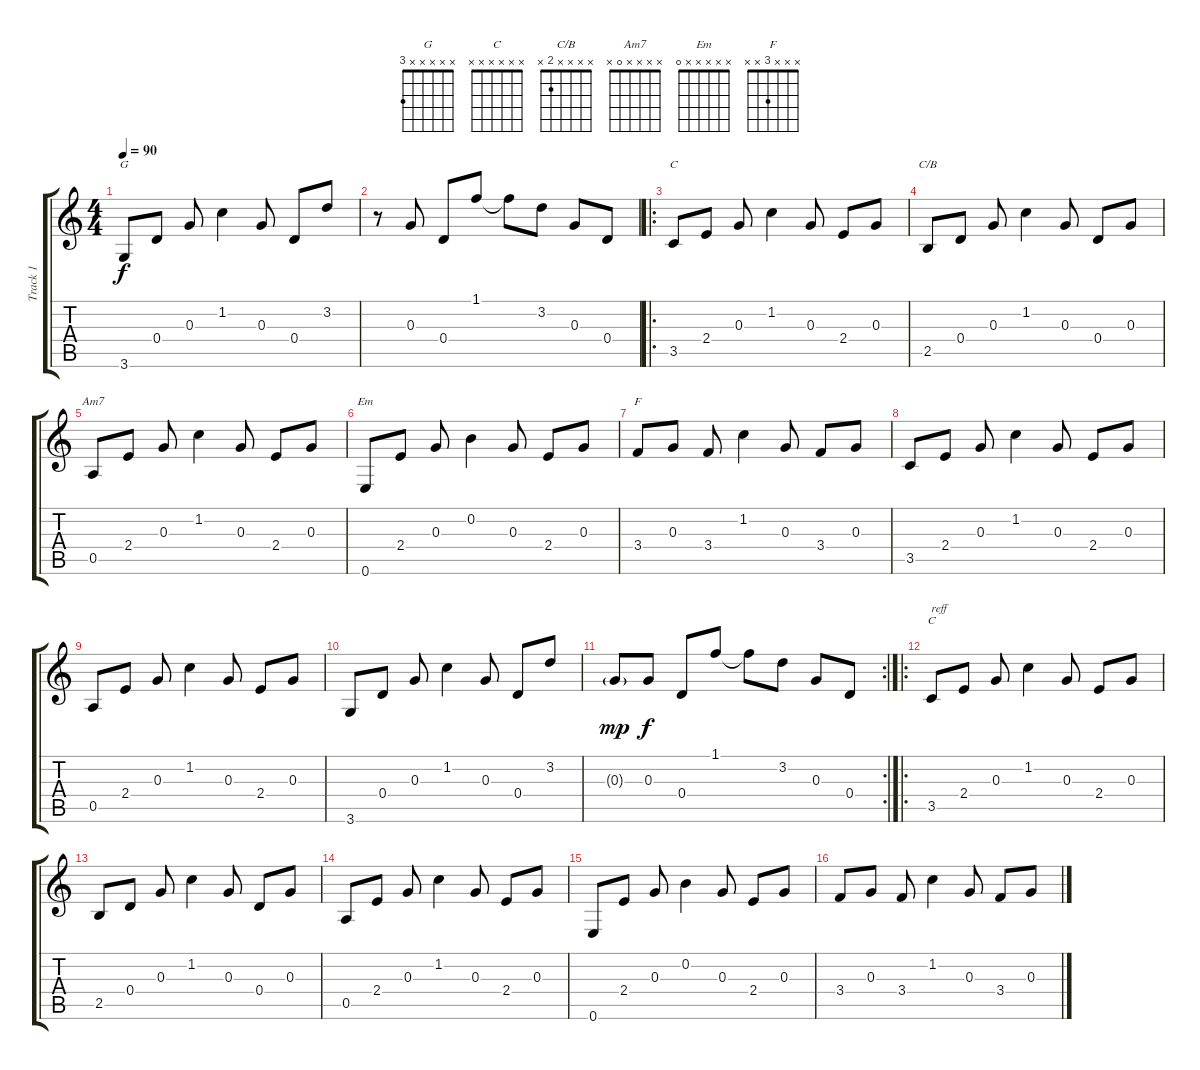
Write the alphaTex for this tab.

\track ("Track 1" "Track 1") {instrument acousticguitarsteel}
\staff {score tabs}
\tuning (E4 B3 G3 D3 A2 E2) {hide}
\chord ("G" x x x x x 3)
\chord ("C" x x x x 3 x)
\chord ("C/B" x x x x 2 x)
\chord ("Am7" x x x x 0 x)
\chord ("Em" x x x x x 0)
\chord ("F" x x x 3 x x)
\chord ("C" x x x x x x)
\ts (4 4)
\tempo 90
\clef g2
\ks c
3.6.8{ch "G" dy f} 0.4.8 0.3.8 1.2.4 0.3.8 0.4.8 3.2.8 |
r.8 0.3.8 0.4.8 1.1.8 1.1{t}.8 3.2.8 0.3.8 0.4.8 |
\ro
3.5.8{ch "C"} 2.4.8 0.3.8 1.2.4 0.3.8 2.4.8 0.3.8 |
2.5.8{ch "C/B"} 0.4.8 0.3.8 1.2.4 0.3.8 0.4.8 0.3.8 |
0.5.8{ch "Am7"} 2.4.8 0.3.8 1.2.4 0.3.8 2.4.8 0.3.8 |
0.6.8{ch "Em"} 2.4.8 0.3.8 0.2.4 0.3.8 2.4.8 0.3.8 |
3.4.8{ch "F"} 0.3.8 3.4.8 1.2.4 0.3.8 3.4.8 0.3.8 |
3.5.8 2.4.8 0.3.8 1.2.4 0.3.8 2.4.8 0.3.8 |
0.5.8 2.4.8 0.3.8 1.2.4 0.3.8 2.4.8 0.3.8 |
3.6.8 0.4.8 0.3.8 1.2.4 0.3.8 0.4.8 3.2.8 |
\rc 2
0.3{g}.8{dy mp} 0.3.8{dy f} 0.4.8 1.1.8 1.1{t}.8 3.2.8 0.3.8 0.4.8 |
\ro
3.5.8{ch "C" txt "reff"} 2.4.8 0.3.8 1.2.4 0.3.8 2.4.8 0.3.8 |
2.5.8 0.4.8 0.3.8 1.2.4 0.3.8 0.4.8 0.3.8 |
0.5.8 2.4.8 0.3.8 1.2.4 0.3.8 2.4.8 0.3.8 |
0.6.8 2.4.8 0.3.8 0.2.4 0.3.8 2.4.8 0.3.8 |
3.4.8 0.3.8 3.4.8 1.2.4 0.3.8 3.4.8 0.3.8
